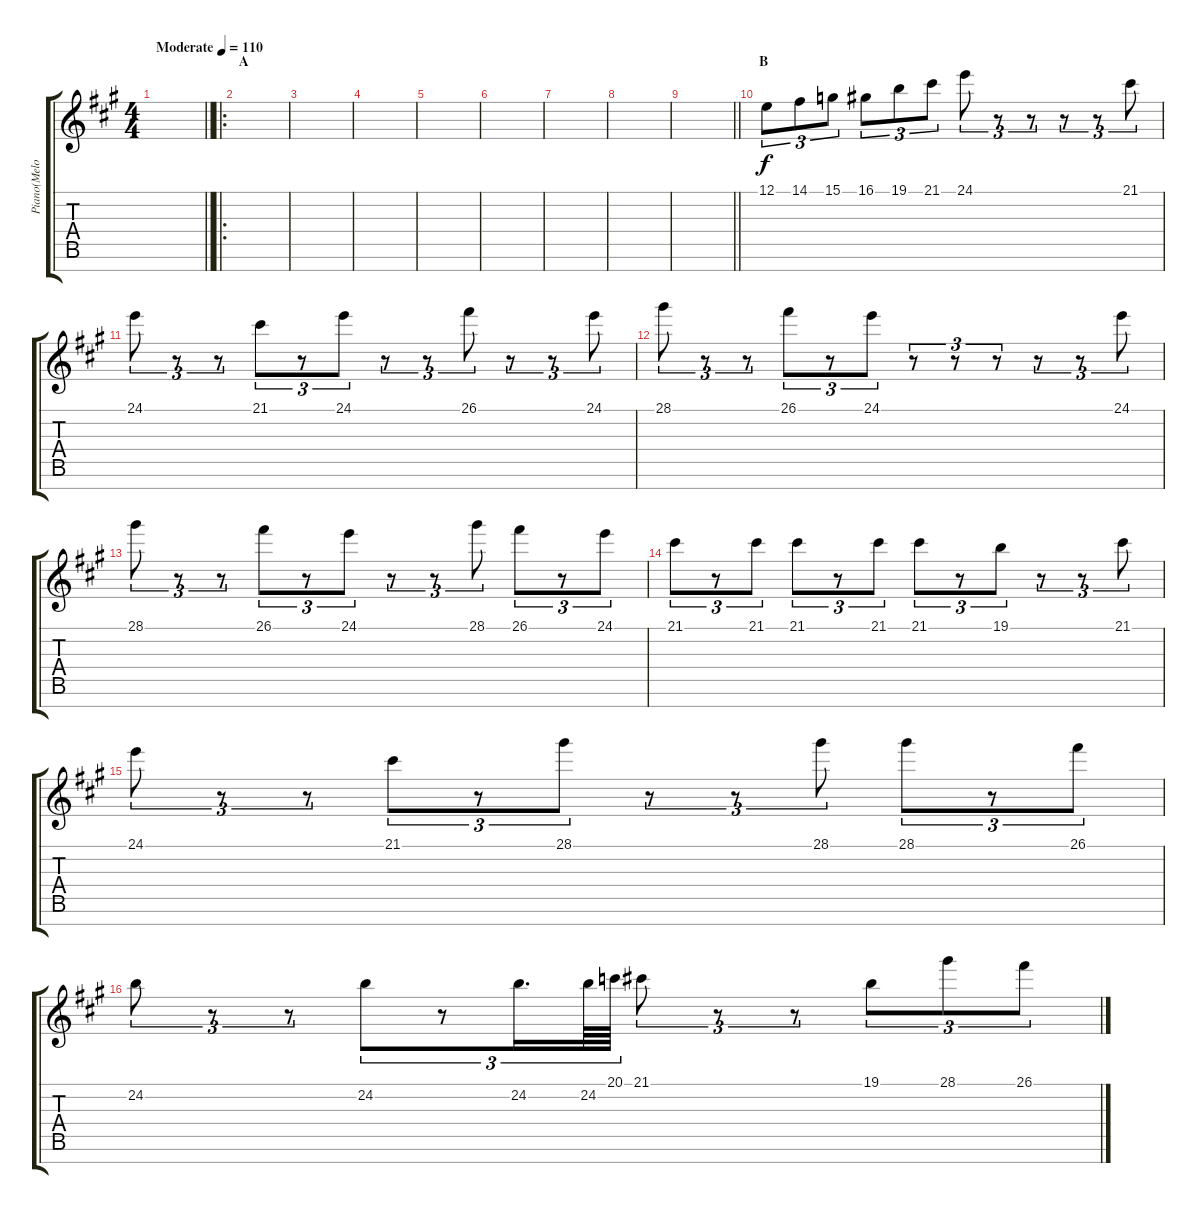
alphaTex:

\track ("Piano(Melody)" "Piano(Melo") {instrument acousticgrandpiano}
\staff {score tabs}
\tuning (E4 B3 G3 D3 A2 E2 B1) {hide}
\ts (4 4)
\tempo (110 "Moderate")
\clef g2
\barLineRight lightlight
\ks a
|
\ro
\section ("" "A")
|
|
|
|
|
|
|
\barLineRight lightlight
|
\section ("" "B")
12.1.8{tu (3 2)} 14.1.8{tu (3 2)} 15.1.8{tu (3 2)} 16.1.8{tu (3 2)} 19.1.8{tu (3 2)} 21.1.8{tu (3 2)} 24.1.8{tu (3 2)} r.8{tu (3 2)} r.8{tu (3 2)} r.8{tu (3 2)} r.8{tu (3 2)} 21.1.8{tu (3 2)} |
24.1.8{tu (3 2)} r.8{tu (3 2)} r.8{tu (3 2)} 21.1.8{tu (3 2)} r.8{tu (3 2)} 24.1.8{tu (3 2)} r.8{tu (3 2)} r.8{tu (3 2)} 26.1.8{tu (3 2)} r.8{tu (3 2)} r.8{tu (3 2)} 24.1.8{tu (3 2)} |
28.1.8{tu (3 2)} r.8{tu (3 2)} r.8{tu (3 2)} 26.1.8{tu (3 2)} r.8{tu (3 2)} 24.1.8{tu (3 2)} r.8{tu (3 2)} r.8{tu (3 2)} r.8{tu (3 2)} r.8{tu (3 2)} r.8{tu (3 2)} 24.1.8{tu (3 2)} |
28.1.8{tu (3 2)} r.8{tu (3 2)} r.8{tu (3 2)} 26.1.8{tu (3 2)} r.8{tu (3 2)} 24.1.8{tu (3 2)} r.8{tu (3 2)} r.8{tu (3 2)} 28.1.8{tu (3 2)} 26.1.8{tu (3 2)} r.8{tu (3 2)} 24.1.8{tu (3 2)} |
21.1.8{tu (3 2)} r.8{tu (3 2)} 21.1.8{tu (3 2)} 21.1.8{tu (3 2)} r.8{tu (3 2)} 21.1.8{tu (3 2)} 21.1.8{tu (3 2)} r.8{tu (3 2)} 19.1.8{tu (3 2)} r.8{tu (3 2)} r.8{tu (3 2)} 21.1.8{tu (3 2)} |
24.1.8{tu (3 2)} r.8{tu (3 2)} r.8{tu (3 2)} 21.1.8{tu (3 2)} r.8{tu (3 2)} 28.1.8{tu (3 2)} r.8{tu (3 2)} r.8{tu (3 2)} 28.1.8{tu (3 2)} 28.1.8{tu (3 2)} r.8{tu (3 2)} 26.1.8{tu (3 2)} |
24.2.8{tu (3 2)} r.8{tu (3 2)} r.8{tu (3 2)} 24.2.8{tu (3 2)} r.8{tu (3 2)} 24.2.16{d tu (3 2)} 24.2.64{tu (3 2)} 20.1.64{tu (3 2)} 21.1.8{tu (3 2)} r.8{tu (3 2)} r.8{tu (3 2)} 19.1.8{tu (3 2)} 28.1.8{tu (3 2)} 26.1.8{tu (3 2)}
